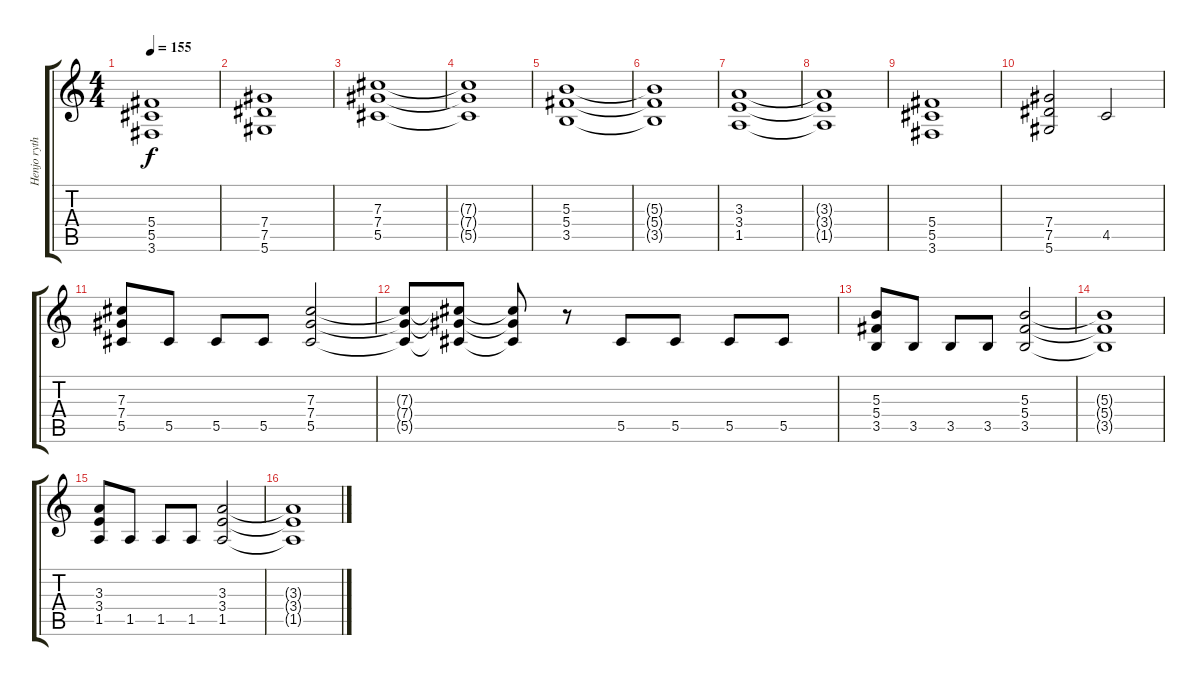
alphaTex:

\track ("Henjo rythm" "Henjo ryth") {instrument distortionguitar}
\staff {score tabs}
\tuning (Eb4 Bb3 Gb3 Db3 Ab2 Eb2) {hide}
\ts (4 4)
\tempo 155
\clef g2
\ks c
(5.4 5.5 3.6).1{dy f} |
(7.4 7.5 5.6).1 |
(7.3 7.4 5.5).1 |
(7.3{t} 7.4{t} 5.5{t}).1 |
(5.3 5.4 3.5).1 |
(5.3{t} 5.4{t} 3.5{t}).1 |
(3.3 3.4 1.5).1 |
(3.3{t} 3.4{t} 1.5{t}).1 |
(5.4 5.5 3.6).1 |
(7.4 7.5 5.6).2 4.5.2 |
(7.3 7.4 5.5).8 5.5.8 5.5.8 5.5.8 (7.3 7.4 5.5).2 |
(7.3{t} 7.4{t} 5.5{t}).8 (7.3{t} 7.4{t} 5.5{t}).8 (7.3{t} 7.4{t} 5.5{t}).8 r.8 5.5.8 5.5.8 5.5.8 5.5.8 |
(5.3 5.4 3.5).8 3.5.8 3.5.8 3.5.8 (5.3 5.4 3.5).2 |
(5.3{t} 5.4{t} 3.5{t}).1 |
(3.3 3.4 1.5).8 1.5.8 1.5.8 1.5.8 (3.3 3.4 1.5).2 |
(3.3{t} 3.4{t} 1.5{t}).1
